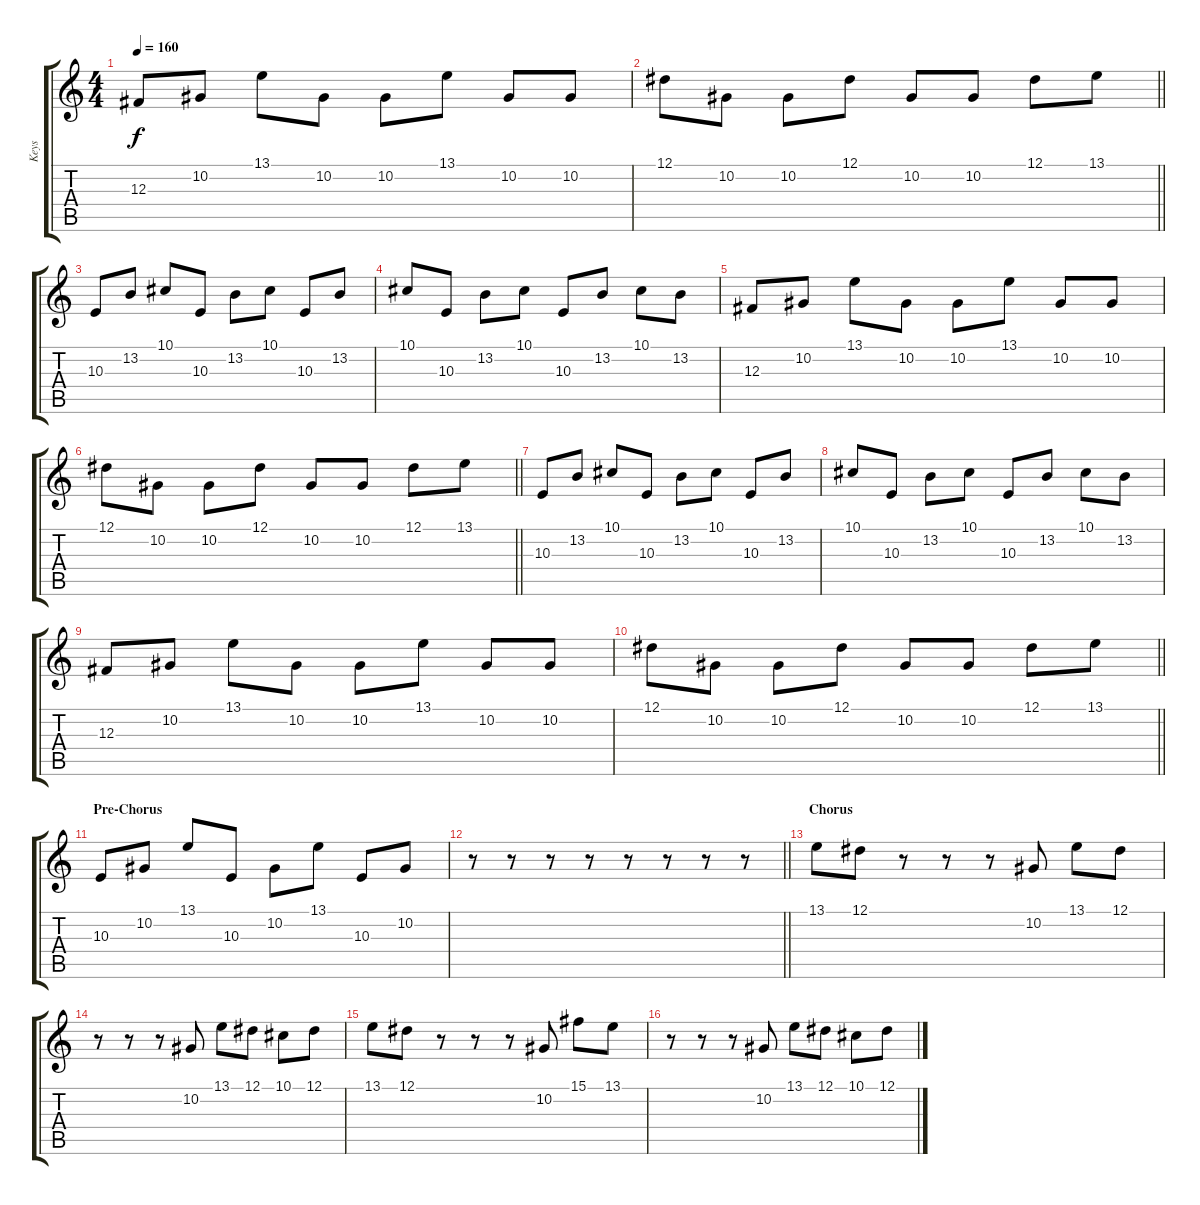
\track ("Keys" "Keys") {instrument lead1square}
\staff {score tabs}
\tuning (Eb4 Bb3 Gb3 Db3 Ab2 Db2) {hide}
\ts (4 4)
\tempo 160
\clef g2
\ks c
12.3.8{dy f} 10.2.8 13.1.8 10.2.8 10.2.8 13.1.8 10.2.8 10.2.8 |
\barLineRight lightlight
12.1.8 10.2.8 10.2.8 12.1.8 10.2.8 10.2.8 12.1.8 13.1.8 |
10.3.8 13.2.8 10.1.8 10.3.8 13.2.8 10.1.8 10.3.8 13.2.8 |
10.1.8 10.3.8 13.2.8 10.1.8 10.3.8 13.2.8 10.1.8 13.2.8 |
12.3.8 10.2.8 13.1.8 10.2.8 10.2.8 13.1.8 10.2.8 10.2.8 |
\barLineRight lightlight
12.1.8 10.2.8 10.2.8 12.1.8 10.2.8 10.2.8 12.1.8 13.1.8 |
10.3.8 13.2.8 10.1.8 10.3.8 13.2.8 10.1.8 10.3.8 13.2.8 |
10.1.8 10.3.8 13.2.8 10.1.8 10.3.8 13.2.8 10.1.8 13.2.8 |
12.3.8 10.2.8 13.1.8 10.2.8 10.2.8 13.1.8 10.2.8 10.2.8 |
\barLineRight lightlight
12.1.8 10.2.8 10.2.8 12.1.8 10.2.8 10.2.8 12.1.8 13.1.8 |
\section ("" "Pre-Chorus")
10.3.8{volume 9 instrument lead2sawtooth} 10.2.8 13.1.8 10.3.8 10.2.8 13.1.8 10.3.8 10.2.8 |
\barLineRight lightlight
r.8 r.8 r.8 r.8 r.8 r.8 r.8 r.8 |
\section ("" "Chorus")
13.1.8{volume 8 instrument lead1square} 12.1.8 r.8 r.8 r.8 10.2.8 13.1.8 12.1.8 |
r.8 r.8 r.8 10.2.8 13.1.8 12.1.8 10.1.8 12.1.8 |
13.1.8 12.1.8 r.8 r.8 r.8 10.2.8 15.1.8 13.1.8 |
r.8 r.8 r.8 10.2.8 13.1.8 12.1.8 10.1.8 12.1.8
